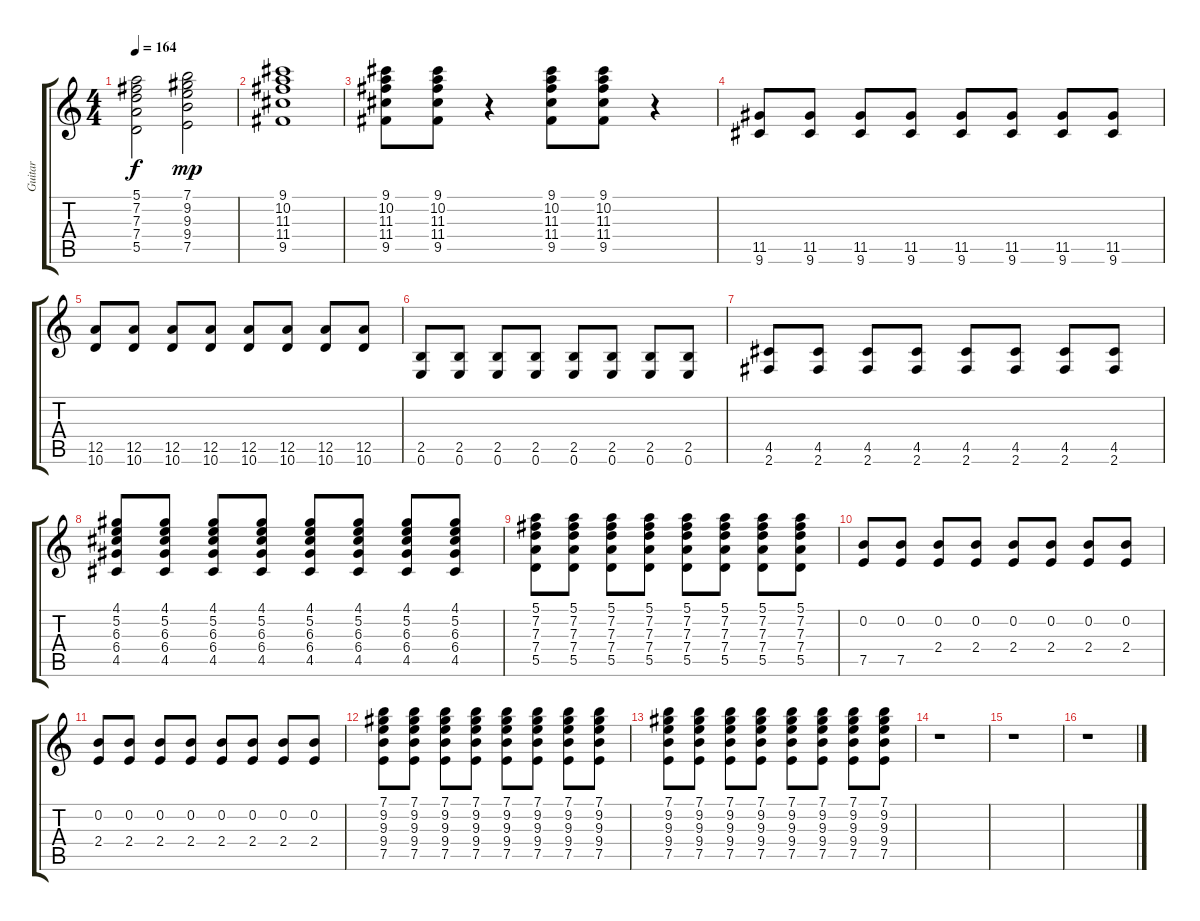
\track ("Guitar" "Guitar") {instrument distortionguitar}
\staff {score tabs}
\tuning (E4 B3 G3 D3 A2 E2) {hide}
\ts (4 4)
\tempo 164
\clef g2
\ks c
(5.1{t} 7.2{t} 7.3{t} 7.4{t} 5.5{t}).2{dy f} (7.1 9.2 9.3 9.4 7.5).2{dy mp} |
(9.1 10.2 11.3 11.4 9.5).1 |
(9.1 10.2 11.3 11.4 9.5).8 (9.1 10.2 11.3 11.4 9.5).8 r.4 (9.1 10.2 11.3 11.4 9.5).8 (9.1 10.2 11.3 11.4 9.5).8 r.4 |
(11.5 9.6).8 (11.5 9.6).8 (11.5 9.6).8 (11.5 9.6).8 (11.5 9.6).8 (11.5 9.6).8 (11.5 9.6).8 (11.5 9.6).8 |
(12.5 10.6).8 (12.5 10.6).8 (12.5 10.6).8 (12.5 10.6).8 (12.5 10.6).8 (12.5 10.6).8 (12.5 10.6).8 (12.5 10.6).8 |
(2.5 0.6).8 (2.5 0.6).8 (2.5 0.6).8 (2.5 0.6).8 (2.5 0.6).8 (2.5 0.6).8 (2.5 0.6).8 (2.5 0.6).8 |
(4.5 2.6).8 (4.5 2.6).8 (4.5 2.6).8 (4.5 2.6).8 (4.5 2.6).8 (4.5 2.6).8 (4.5 2.6).8 (4.5 2.6).8 |
(4.1 5.2 6.3 6.4 4.5).8 (4.1 5.2 6.3 6.4 4.5).8 (4.1 5.2 6.3 6.4 4.5).8 (4.1 5.2 6.3 6.4 4.5).8 (4.1 5.2 6.3 6.4 4.5).8 (4.1 5.2 6.3 6.4 4.5).8 (4.1 5.2 6.3 6.4 4.5).8 (4.1 5.2 6.3 6.4 4.5).8 |
(5.1 7.2 7.3 7.4 5.5).8 (5.1 7.2 7.3 7.4 5.5).8 (5.1 7.2 7.3 7.4 5.5).8 (5.1 7.2 7.3 7.4 5.5).8 (5.1 7.2 7.3 7.4 5.5).8 (5.1 7.2 7.3 7.4 5.5).8 (5.1 7.2 7.3 7.4 5.5).8 (5.1 7.2 7.3 7.4 5.5).8 |
(0.2 7.5).8 (0.2 7.5).8 (0.2 2.4).8 (0.2 2.4).8 (0.2 2.4).8 (0.2 2.4).8 (0.2 2.4).8 (0.2 2.4).8 |
(0.2 2.4).8 (0.2 2.4).8 (0.2 2.4).8 (0.2 2.4).8 (0.2 2.4).8 (0.2 2.4).8 (0.2 2.4).8 (0.2 2.4).8 |
(7.1 9.2 9.3 9.4 7.5).8 (7.1 9.2 9.3 9.4 7.5).8 (7.1 9.2 9.3 9.4 7.5).8 (7.1 9.2 9.3 9.4 7.5).8 (7.1 9.2 9.3 9.4 7.5).8 (7.1 9.2 9.3 9.4 7.5).8 (7.1 9.2 9.3 9.4 7.5).8 (7.1 9.2 9.3 9.4 7.5).8 |
(7.1 9.2 9.3 9.4 7.5).8 (7.1 9.2 9.3 9.4 7.5).8 (7.1 9.2 9.3 9.4 7.5).8 (7.1 9.2 9.3 9.4 7.5).8 (7.1 9.2 9.3 9.4 7.5).8 (7.1 9.2 9.3 9.4 7.5).8 (7.1 9.2 9.3 9.4 7.5).8 (7.1 9.2 9.3 9.4 7.5).8 |
r.1 |
r.1 |
r.1
